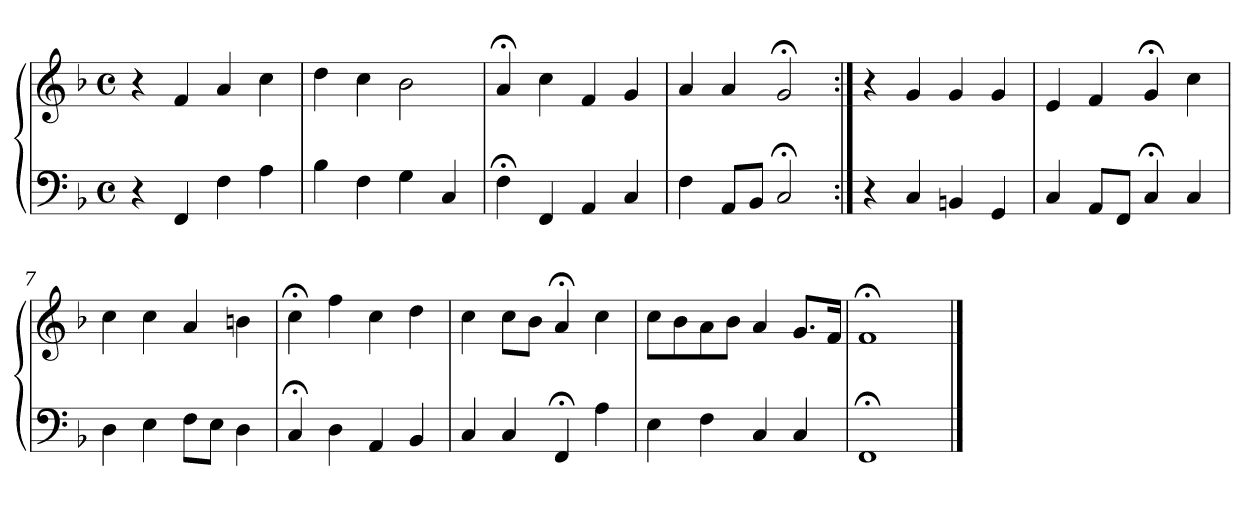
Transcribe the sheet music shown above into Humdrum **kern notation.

**kern	**kern
*part1	*part1
*staff2	*staff1
*clefF4	*clefG2
*k[b-]	*k[b-]
*M4/4	*M4/4
*met(c)	*met(c)
=1	=1
4r	4r
4FF	4f
4F	4a
4A	4cc
=2	=2
4B-	4dd
4F	4cc
4G	2b-
4C	.
=3	=3
4F;<	4a;<
4FF	4cc
4AA	4f
4C	4g
=4	=4
4F	4a
8AAL	4a
8BB-J	.
2C;<	2g;<
=5:|!	=5:|!
4r	4r
4C	4g
4BBn	4g
4GG	4g
=6	=6
4C	4e
8AAL	4f
8FFJ	.
4C;<	4g;<
4C	4cc
=7	=7
4D	4cc
4E	4cc
8FL	4a
8EJ	.
4D	4bn
!!LO:LB:g=z
=8	=8
4C;<	4cc;<
4D	4ff
4AA	4cc
4BB-	4dd
=9	=9
4C	4cc
4C	8ccL
.	8b-J
4FF;<	4a;<
4A	4cc
=10	=10
4E	8ccL
.	8b-
4F	8a
.	8b-J
4C	4a
4C	8.gL
.	16fJk
=11	=11
1FF;<	1f;<
==	==
*-	*-
